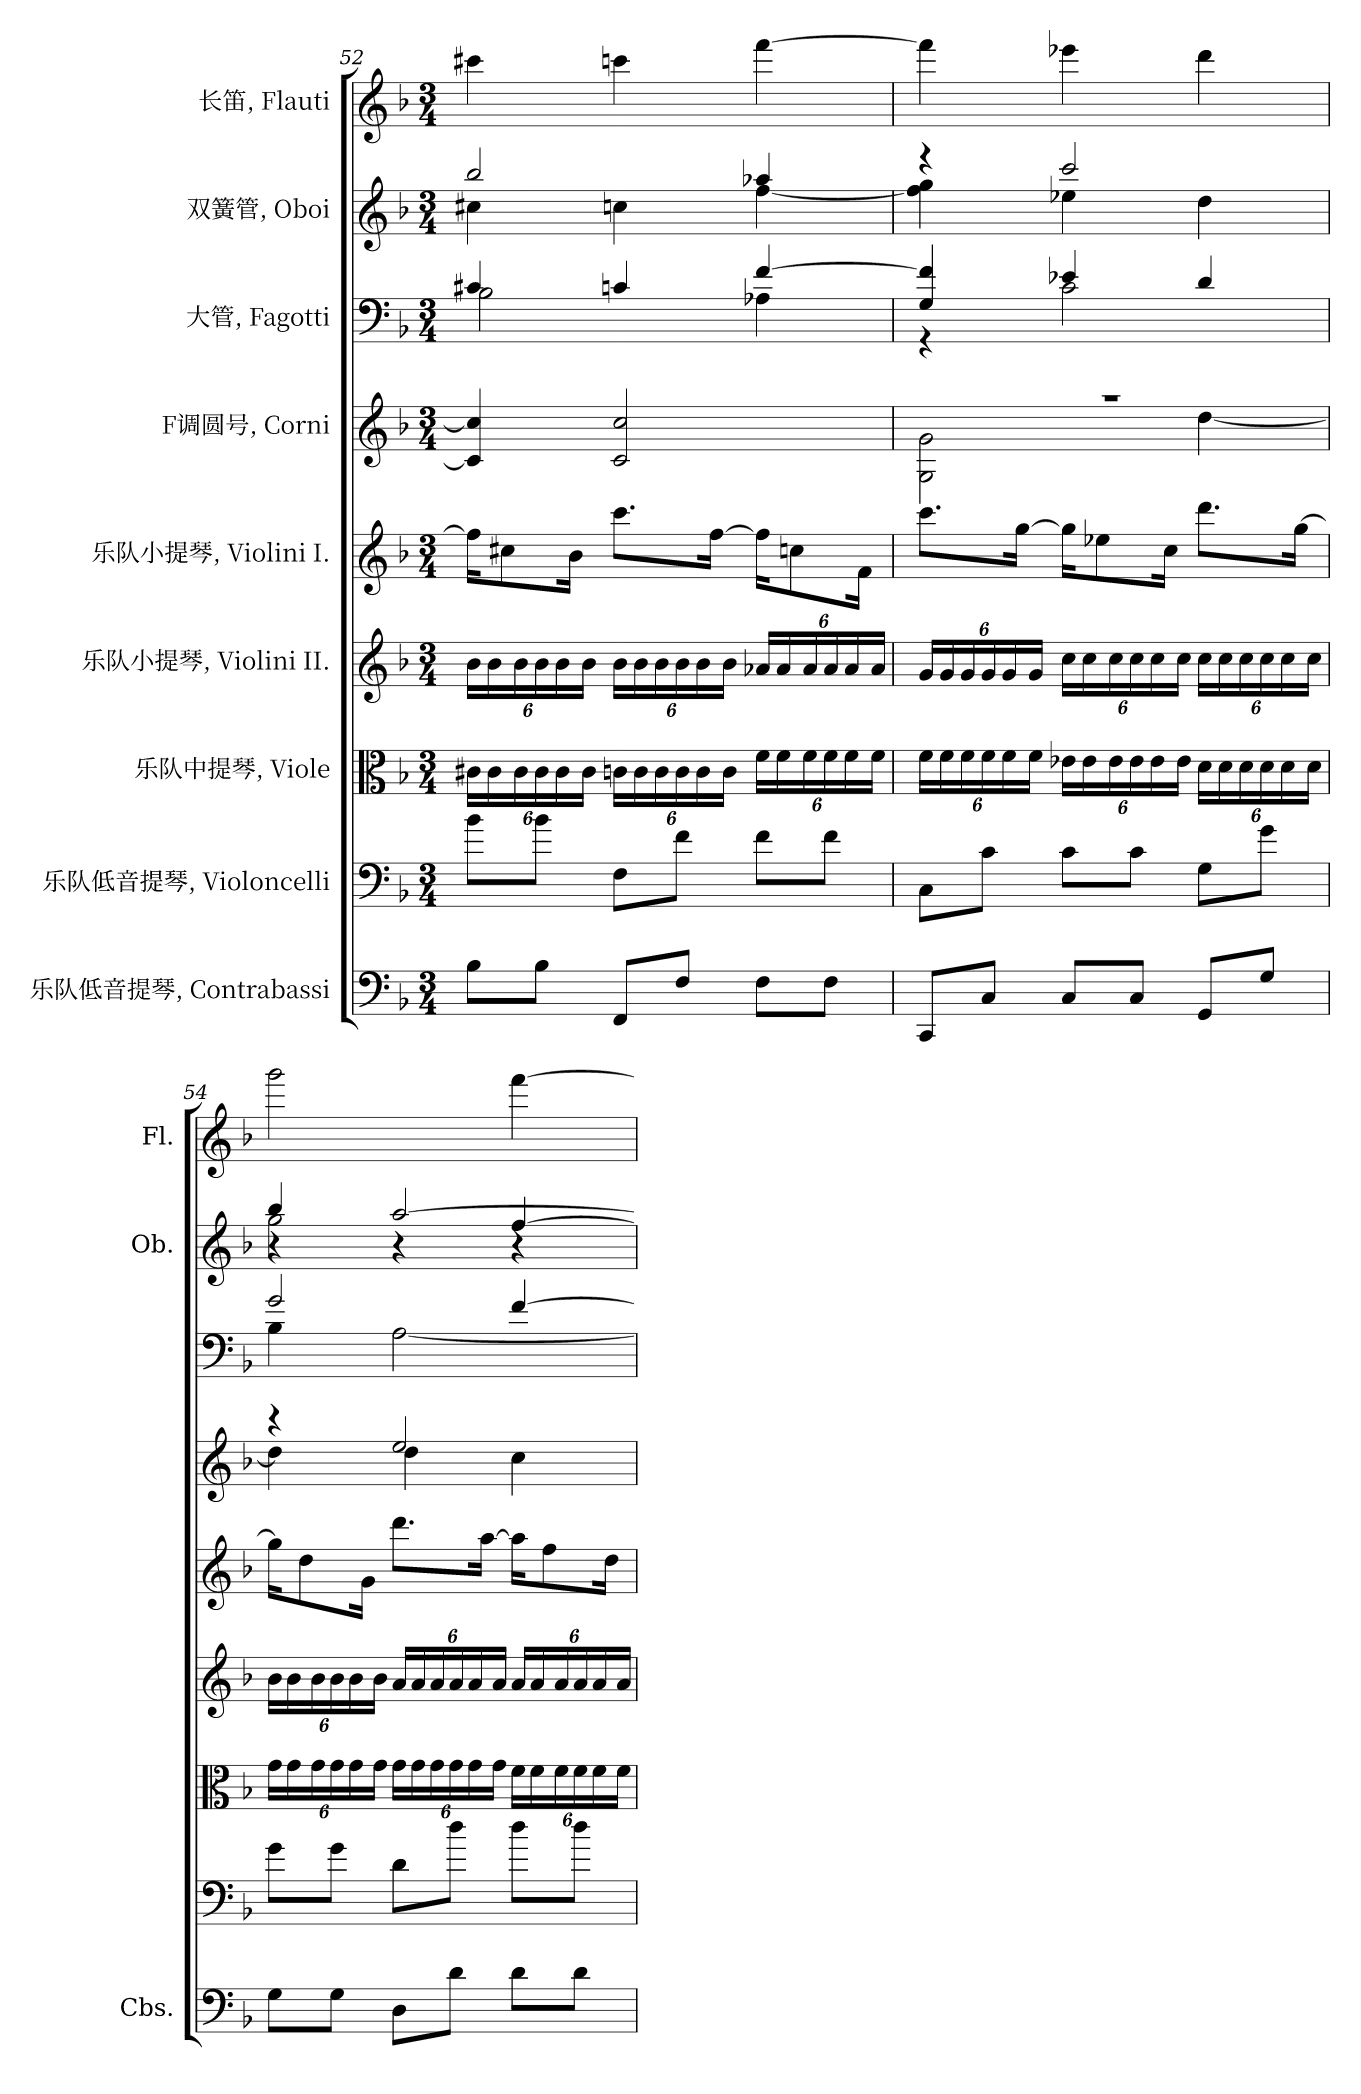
**kern	**kern	**kern	**kern	**kern	**kern	**kern	**kern	**kern
*part9	*part8	*part7	*part6	*part5	*part4	*part3	*part2	*part1
*staff9	*staff8	*staff7	*staff6	*staff5	*staff4	*staff3	*staff2	*staff1
*I"乐队低音提琴, Contrabassi	*I"乐队低音提琴, Violoncelli	*I"乐队中提琴, Viole	*I"乐队小提琴, Violini II.	*I"乐队小提琴, Violini I.	*I"F调圆号, Corni	*I"大管, Fagotti	*I"双簧管, Oboi	*I"长笛, Flauti
*I'Cbs.	*	*	*	*	*	*	*I'Ob.	*I'Fl.
*clefF4	*clefF4	*clefC3	*clefG2	*clefG2	*clefG2	*clefF4	*clefG2	*clefG2
*ITrd7c12	*ITrd7c12	*	*	*	*ITrd4c7	*	*	*
*k[b-]	*k[b-]	*k[b-]	*k[b-]	*k[b-]	*k[b-e-]	*k[b-]	*k[b-]	*k[b-]
*M3/4	*M3/4	*M3/4	*M3/4	*M3/4	*M3/4	*M3/4	*M3/4	*M3/4
*	*	*Xbrackettup	*Xbrackettup	*	*	*	*	*
=52	=52	=52	=52	=52	=52	=52	=52	=52
*	*	*	*	*	*	*^	*^	*
8BB-\L	8B-\L	24c#X\LL	24b-\LL	16ff\KL]	4F/] 4f/]	4c#X/	2B-\	2bb-/	4cc#X\	4ccc#X\
.	.	24c#\	24b-\	.	.	.	.	.	.	.
.	.	.	.	8cc#X\	.	.	.	.	.	.
.	.	24c#\	24b-\	.	.	.	.	.	.	.
8BB-\J	8B-\J	24c#\	24b-\	.	.	.	.	.	.	.
.	.	24c#\	24b-\	.	.	.	.	.	.	.
.	.	.	.	16b-\Jk	.	.	.	.	.	.
.	.	24c#\JJ	24b-\JJ	.	.	.	.	.	.	.
8FFF/L	8FF\L	24cn\LL	24b-\LL	8.ccc\L	2F/ 2f/	4cn/	.	.	4ccn\	4cccn\
.	.	24c\	24b-\	.	.	.	.	.	.	.
.	.	24c\	24b-\	.	.	.	.	.	.	.
8FF/J	8F\J	24c\	24b-\	.	.	.	.	.	.	.
.	.	24c\	24b-\	.	.	.	.	.	.	.
.	.	.	.	[16ff\Jk	.	.	.	.	.	.
.	.	24c\JJ	24b-\JJ	.	.	.	.	.	.	.
8FF\L	8F\L	24f\LL	24a-X/LL	16ff\KL]	.	[4f/	4A-X\	4aa-X/	[4ff\	[4fff\
.	.	24f\	24a-/	.	.	.	.	.	.	.
.	.	.	.	8ccn\	.	.	.	.	.	.
.	.	24f\	24a-/	.	.	.	.	.	.	.
8FF\J	8F\J	24f\	24a-/	.	.	.	.	.	.	.
.	.	24f\	24a-/	.	.	.	.	.	.	.
.	.	.	.	16f\Jk	.	.	.	.	.	.
.	.	24f\JJ	24a-/JJ	.	.	.	.	.	.	.
!!LO:PB:g=z
=53	=53	=53	=53	=53	=53	=53	=53	=53	=53	=53
*	*	*	*	*	*^	*	*	*	*	*
8CCC/L	8CC\L	24f\LL	24g/LL	8.ccc\L	2.r	2C\ 2c\	4G/ 4f/]	4r	4r	4ff\] 4gg\	4fff\]
.	.	24f\	24g/	.	.	.	.	.	.	.	.
.	.	24f\	24g/	.	.	.	.	.	.	.	.
8CC/J	8C\J	24f\	24g/	.	.	.	.	.	.	.	.
.	.	24f\	24g/	.	.	.	.	.	.	.	.
.	.	.	.	[16gg\Jk	.	.	.	.	.	.	.
.	.	24f\JJ	24g/JJ	.	.	.	.	.	.	.	.
8CC/L	8C\L	24e-X\LL	24cc\LL	16gg\KL]	.	.	4e-X/	2c\	2ccc/	4ee-X\	4eee-X\
.	.	24e-\	24cc\	.	.	.	.	.	.	.	.
.	.	.	.	8ee-X\	.	.	.	.	.	.	.
.	.	24e-\	24cc\	.	.	.	.	.	.	.	.
8CC/J	8C\J	24e-\	24cc\	.	.	.	.	.	.	.	.
.	.	24e-\	24cc\	.	.	.	.	.	.	.	.
.	.	.	.	16cc\Jk	.	.	.	.	.	.	.
.	.	24e-\JJ	24cc\JJ	.	.	.	.	.	.	.	.
8GGG/L	8GG\L	24d\LL	24cc\LL	8.ddd\L	.	[4g\	4d/	.	.	4dd\	4ddd\
.	.	24d\	24cc\	.	.	.	.	.	.	.	.
.	.	24d\	24cc\	.	.	.	.	.	.	.	.
8GG/J	8G\J	24d\	24cc\	.	.	.	.	.	.	.	.
.	.	24d\	24cc\	.	.	.	.	.	.	.	.
.	.	.	.	[16gg\Jk	.	.	.	.	.	.	.
.	.	24d\JJ	24cc\JJ	.	.	.	.	.	.	.	.
=54	=54	=54	=54	=54	=54	=54	=54	=54	=54	=54	=54
*	*	*	*	*	*	*	*	*	*	*^	*
8GG\L	8G\L	24g\LL	24b-\LL	16gg\KL]	4r	4g\]	2g/	4B-\	4r	2gg\	4bb-/	2ggg\
.	.	24g\	24b-\	.	.	.	.	.	.	.	.	.
.	.	.	.	8dd\	.	.	.	.	.	.	.	.
.	.	24g\	24b-\	.	.	.	.	.	.	.	.	.
8GG\J	8G\J	24g\	24b-\	.	.	.	.	.	.	.	.	.
.	.	24g\	24b-\	.	.	.	.	.	.	.	.	.
.	.	.	.	16g\Jk	.	.	.	.	.	.	.	.
.	.	24g\JJ	24b-\JJ	.	.	.	.	.	.	.	.	.
8DD\L	8D\L	24g\LL	24a/LL	8.ddd\L	2a/	4g\	.	[2A\	[2aa/	.	4r	.
.	.	24g\	24a/	.	.	.	.	.	.	.	.	.
.	.	24g\	24a/	.	.	.	.	.	.	.	.	.
8D\J	8d\J	24g\	24a/	.	.	.	.	.	.	.	.	.
.	.	24g\	24a/	.	.	.	.	.	.	.	.	.
.	.	.	.	[16aa\Jk	.	.	.	.	.	.	.	.
.	.	24g\JJ	24a/JJ	.	.	.	.	.	.	.	.	.
8D\L	8d\L	24f\LL	24a/LL	16aa\KL]	.	4f\	[4f/	.	.	4r	[4ff/	[4fff\
.	.	24f\	24a/	.	.	.	.	.	.	.	.	.
.	.	.	.	8ff\	.	.	.	.	.	.	.	.
.	.	24f\	24a/	.	.	.	.	.	.	.	.	.
8D\J	8d\J	24f\	24a/	.	.	.	.	.	.	.	.	.
.	.	24f\	24a/	.	.	.	.	.	.	.	.	.
.	.	.	.	16dd\Jk	.	.	.	.	.	.	.	.
.	.	24f\JJ	24a/JJ	.	.	.	.	.	.	.	.	.
*	*	*	*	*	*v	*v	*	*	*v	*v	*v	*
*	*	*	*	*	*	*v	*v	*	*
=	=	=	=	=	=	=	=	=
*-	*-	*-	*-	*-	*-	*-	*-	*-
